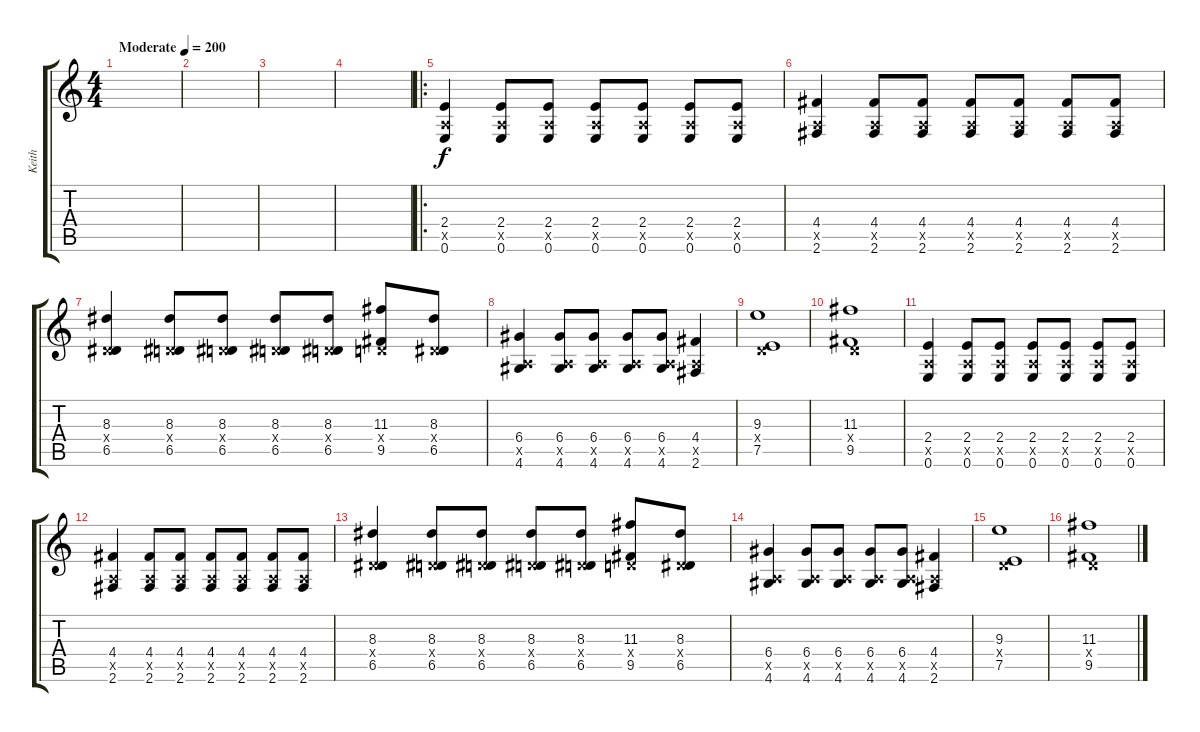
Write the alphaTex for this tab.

\track ("Keith" "Keith") {instrument distortionguitar}
\staff {score tabs}
\tuning (E4 B3 G3 D3 A2 E2) {hide}
\ts (4 4)
\tempo (200 "Moderate")
\clef g2
\ks c
|
|
|
|
\ro
(2.4 0.5{x} 0.6).4 (2.4 0.5{x} 0.6).8 (2.4 0.5{x} 0.6).8 (2.4 0.5{x} 0.6).8 (2.4 0.5{x} 0.6).8 (2.4 0.5{x} 0.6).8 (2.4 0.5{x} 0.6).8 |
(4.4 0.5{x} 2.6).4 (4.4 0.5{x} 2.6).8 (4.4 0.5{x} 2.6).8 (4.4 0.5{x} 2.6).8 (4.4 0.5{x} 2.6).8 (4.4 0.5{x} 2.6).8 (4.4 0.5{x} 2.6).8 |
(8.3 0.4{x} 6.5).4 (8.3 0.4{x} 6.5).8 (8.3 0.4{x} 6.5).8 (8.3 0.4{x} 6.5).8 (8.3 0.4{x} 6.5).8 (11.3 0.4{x} 9.5).8 (8.3 0.4{x} 6.5).8 |
(6.4 0.5{x} 4.6).4 (6.4 0.5{x} 4.6).8 (6.4 0.5{x} 4.6).8 (6.4 0.5{x} 4.6).8 (6.4 0.5{x} 4.6).8 (4.4 0.5{x} 2.6).4 |
(9.3 0.4{x} 7.5).1 |
(11.3 0.4{x} 9.5).1 |
(2.4 0.5{x} 0.6).4 (2.4 0.5{x} 0.6).8 (2.4 0.5{x} 0.6).8 (2.4 0.5{x} 0.6).8 (2.4 0.5{x} 0.6).8 (2.4 0.5{x} 0.6).8 (2.4 0.5{x} 0.6).8 |
(4.4 0.5{x} 2.6).4 (4.4 0.5{x} 2.6).8 (4.4 0.5{x} 2.6).8 (4.4 0.5{x} 2.6).8 (4.4 0.5{x} 2.6).8 (4.4 0.5{x} 2.6).8 (4.4 0.5{x} 2.6).8 |
(8.3 0.4{x} 6.5).4 (8.3 0.4{x} 6.5).8 (8.3 0.4{x} 6.5).8 (8.3 0.4{x} 6.5).8 (8.3 0.4{x} 6.5).8 (11.3 0.4{x} 9.5).8 (8.3 0.4{x} 6.5).8 |
(6.4 0.5{x} 4.6).4 (6.4 0.5{x} 4.6).8 (6.4 0.5{x} 4.6).8 (6.4 0.5{x} 4.6).8 (6.4 0.5{x} 4.6).8 (4.4 0.5{x} 2.6).4 |
(9.3 0.4{x} 7.5).1 |
(11.3 0.4{x} 9.5).1
